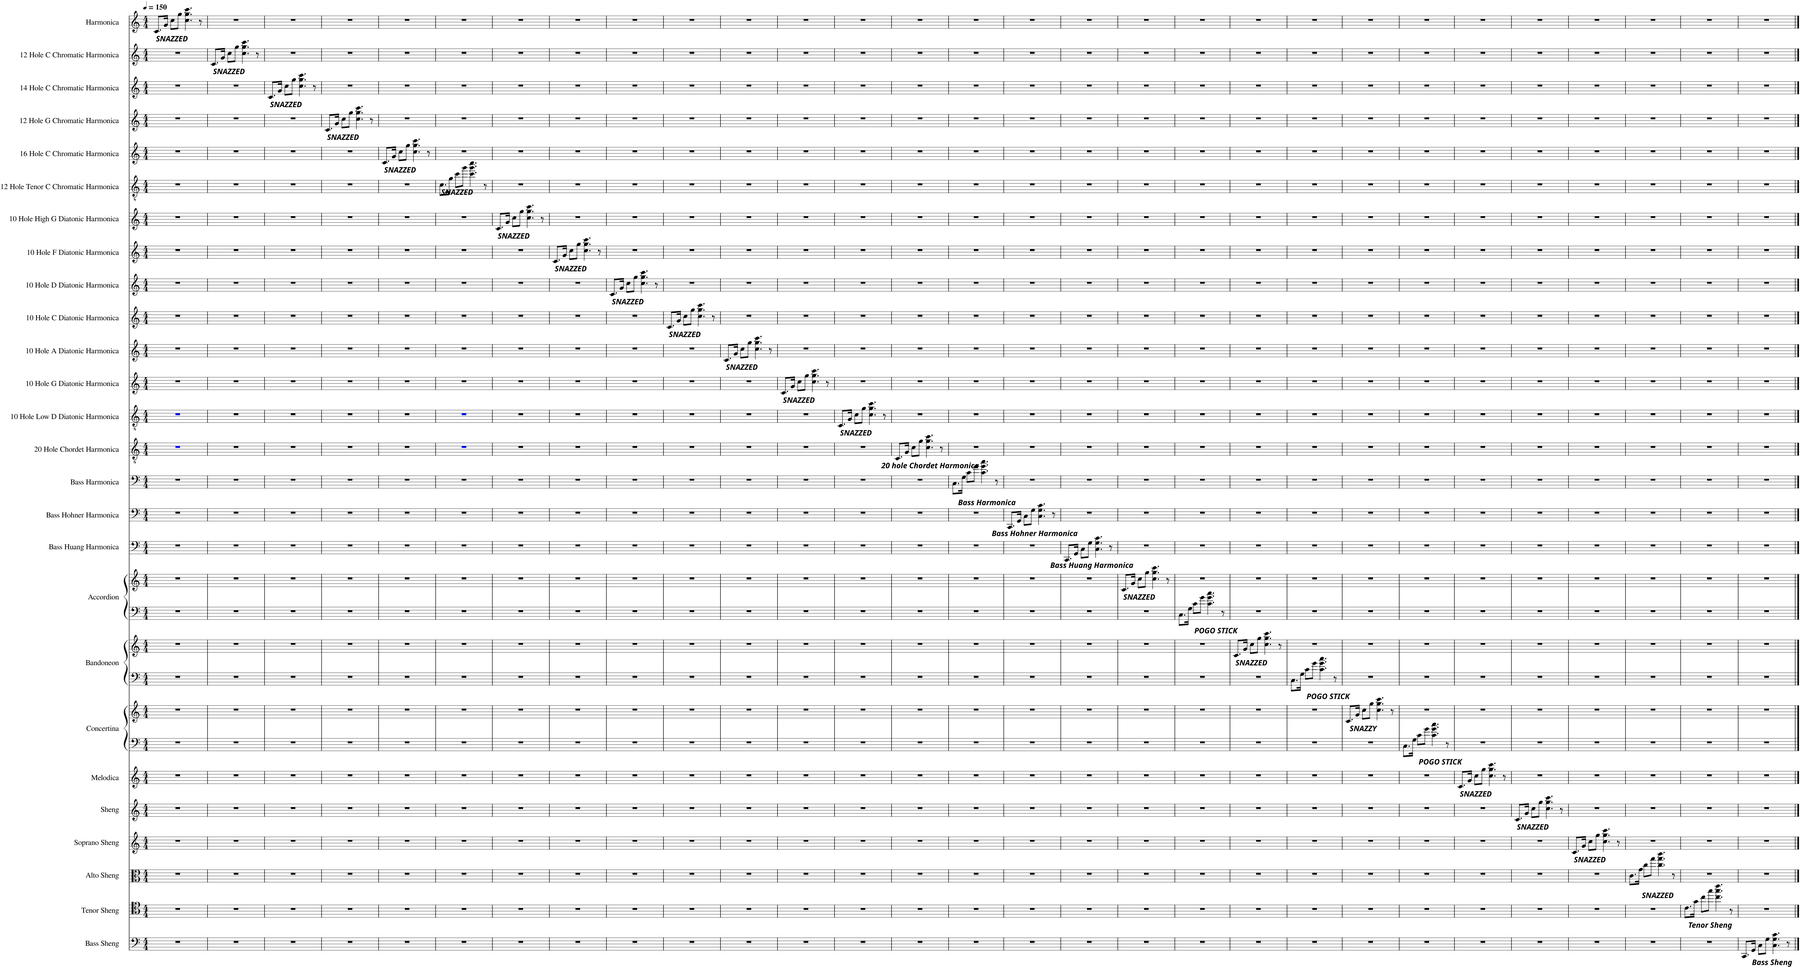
**kern	**kern	**kern	**kern	**kern	**kern	**kern	**kern	**kern	**kern	**kern	**kern	**kern	**kern	**kern	**kern	**kern	**kern	**kern	**kern	**kern	**kern	**kern	**kern	**kern	**kern	**kern	**kern	**kern
*part26	*part25	*part24	*part23	*part22	*part21	*part20	*part20	*part19	*part19	*part18	*part18	*part17	*part16	*part15	*part14	*part13	*part12	*part11	*part10	*part9	*part8	*part7	*part6	*part5	*part4	*part3	*part2	*part1
*staff29	*staff28	*staff27	*staff26	*staff25	*staff24	*staff23	*staff22	*staff21	*staff20	*staff19	*staff18	*staff17	*staff16	*staff15	*staff14	*staff13	*staff12	*staff11	*staff10	*staff9	*staff8	*staff7	*staff6	*staff5	*staff4	*staff3	*staff2	*staff1
*I"Bass Sheng	*I"Tenor Sheng	*I"Alto Sheng	*I"Soprano Sheng	*I"Sheng	*I"Melodica	*I"Concertina	*	*I"Bandoneon	*	*I"Accordion	*	*I"Bass Huang Harmonica	*I"Bass Hohner Harmonica	*I"Bass Harmonica	*I"20 Hole Chordet Harmonica	*I"10 Hole Low D Diatonic Harmonica	*I"10 Hole G Diatonic Harmonica	*I"10 Hole A Diatonic Harmonica	*I"10 Hole C Diatonic Harmonica	*I"10 Hole D Diatonic Harmonica	*I"10 Hole F Diatonic Harmonica	*I"10 Hole High G Diatonic Harmonica	*I"12 Hole Tenor C Chromatic Harmonica	*I"16 Hole C Chromatic Harmonica	*I"12 Hole G Chromatic Harmonica	*I"14 Hole C Chromatic Harmonica	*I"12 Hole C Chromatic Harmonica	*I"Harmonica
*I'B She.	*I'T She.	*I'A She.	*I'S She.	*I'She.	*I'Mel.	*I'Conc.	*	*I'Ban.	*	*I'Acc.	*	*I'Bs. Harm.	*I'Bs. Harm.	*I'Bs. Harm.	*I'Harm.	*I'Harm.	*I'Harm.	*I'Harm.	*I'Harm.	*I'Harm.	*I'Harm.	*I'Harm.	*I'Harm.	*I'Harm.	*I'Harm.	*I'Harm.	*I'Harm.	*I'Harm.
*clefF4	*clefC4	*clefC3	*clefG2	*clefG2	*clefG2	*clefF4	*clefG2	*clefF4	*clefG2	*clefF4	*clefG2	*clefF4	*clefF4	*clefF4	*clefGv2	*clefGv2	*clefG2	*clefG2	*clefG2	*clefG2	*clefG2	*clefG2	*clefGv2	*clefG2	*clefG2	*clefG2	*clefG2	*clefG2
*k[]	*k[]	*k[]	*k[]	*k[]	*k[]	*k[]	*k[]	*k[]	*k[]	*k[]	*k[]	*k[]	*k[]	*k[]	*k[]	*k[]	*k[]	*k[]	*k[]	*k[]	*k[]	*k[]	*k[]	*k[]	*k[]	*k[]	*k[]	*k[]
*M4/4	*M4/4	*M4/4	*M4/4	*M4/4	*M4/4	*M4/4	*M4/4	*M4/4	*M4/4	*M4/4	*M4/4	*M4/4	*M4/4	*M4/4	*M4/4	*M4/4	*M4/4	*M4/4	*M4/4	*M4/4	*M4/4	*M4/4	*M4/4	*M4/4	*M4/4	*M4/4	*M4/4	*M4/4
*MM150	*MM150	*MM150	*MM150	*MM150	*MM150	*MM150	*MM150	*MM150	*MM150	*MM150	*MM150	*MM150	*MM150	*MM150	*MM150	*MM150	*MM150	*MM150	*MM150	*MM150	*MM150	*MM150	*MM150	*MM150	*MM150	*MM150	*MM150	*MM150
=1	=1	=1	=1	=1	=1	=1	=1	=1	=1	=1	=1	=1	=1	=1	=1	=1	=1	=1	=1	=1	=1	=1	=1	=1	=1	=1	=1	=1
1r	1r	1r	1r	1r	1r	1r	1r	1r	1r	1r	1r	1r	1r	1r	1r	1r	1r	1r	1r	1r	1r	1r	1r	1r	1r	1r	1r	8.c/L
.	.	.	.	.	.	.	.	.	.	.	.	.	.	.	.	.	.	.	.	.	.	.	.	.	.	.	.	16g/Jk
.	.	.	.	.	.	.	.	.	.	.	.	.	.	.	.	.	.	.	.	.	.	.	.	.	.	.	.	8cc\L
.	.	.	.	.	.	.	.	.	.	.	.	.	.	.	.	.	.	.	.	.	.	.	.	.	.	.	.	8gg\J
.	.	.	.	.	.	.	.	.	.	.	.	.	.	.	.	.	.	.	.	.	.	.	.	.	.	.	.	4.cc\ 4.gg\ 4.ccc\
.	.	.	.	.	.	.	.	.	.	.	.	.	.	.	.	.	.	.	.	.	.	.	.	.	.	.	.	8r
=2	=2	=2	=2	=2	=2	=2	=2	=2	=2	=2	=2	=2	=2	=2	=2	=2	=2	=2	=2	=2	=2	=2	=2	=2	=2	=2	=2	=2
1r	1r	1r	1r	1r	1r	1r	1r	1r	1r	1r	1r	1r	1r	1r	1r	1r	1r	1r	1r	1r	1r	1r	1r	1r	1r	1r	8.c/L	1r
.	.	.	.	.	.	.	.	.	.	.	.	.	.	.	.	.	.	.	.	.	.	.	.	.	.	.	16g/Jk	.
.	.	.	.	.	.	.	.	.	.	.	.	.	.	.	.	.	.	.	.	.	.	.	.	.	.	.	8cc\L	.
.	.	.	.	.	.	.	.	.	.	.	.	.	.	.	.	.	.	.	.	.	.	.	.	.	.	.	8gg\J	.
.	.	.	.	.	.	.	.	.	.	.	.	.	.	.	.	.	.	.	.	.	.	.	.	.	.	.	4.cc\ 4.gg\ 4.ccc\	.
.	.	.	.	.	.	.	.	.	.	.	.	.	.	.	.	.	.	.	.	.	.	.	.	.	.	.	8r	.
=3	=3	=3	=3	=3	=3	=3	=3	=3	=3	=3	=3	=3	=3	=3	=3	=3	=3	=3	=3	=3	=3	=3	=3	=3	=3	=3	=3	=3
1r	1r	1r	1r	1r	1r	1r	1r	1r	1r	1r	1r	1r	1r	1r	1r	1r	1r	1r	1r	1r	1r	1r	1r	1r	1r	8.c/L	1r	1r
.	.	.	.	.	.	.	.	.	.	.	.	.	.	.	.	.	.	.	.	.	.	.	.	.	.	16g/Jk	.	.
.	.	.	.	.	.	.	.	.	.	.	.	.	.	.	.	.	.	.	.	.	.	.	.	.	.	8cc\L	.	.
.	.	.	.	.	.	.	.	.	.	.	.	.	.	.	.	.	.	.	.	.	.	.	.	.	.	8gg\J	.	.
.	.	.	.	.	.	.	.	.	.	.	.	.	.	.	.	.	.	.	.	.	.	.	.	.	.	4.cc\ 4.gg\ 4.ccc\	.	.
.	.	.	.	.	.	.	.	.	.	.	.	.	.	.	.	.	.	.	.	.	.	.	.	.	.	8r	.	.
=4	=4	=4	=4	=4	=4	=4	=4	=4	=4	=4	=4	=4	=4	=4	=4	=4	=4	=4	=4	=4	=4	=4	=4	=4	=4	=4	=4	=4
1r	1r	1r	1r	1r	1r	1r	1r	1r	1r	1r	1r	1r	1r	1r	1r	1r	1r	1r	1r	1r	1r	1r	1r	1r	8.c/L	1r	1r	1r
.	.	.	.	.	.	.	.	.	.	.	.	.	.	.	.	.	.	.	.	.	.	.	.	.	16g/Jk	.	.	.
.	.	.	.	.	.	.	.	.	.	.	.	.	.	.	.	.	.	.	.	.	.	.	.	.	8cc\L	.	.	.
.	.	.	.	.	.	.	.	.	.	.	.	.	.	.	.	.	.	.	.	.	.	.	.	.	8gg\J	.	.	.
.	.	.	.	.	.	.	.	.	.	.	.	.	.	.	.	.	.	.	.	.	.	.	.	.	4.cc\ 4.gg\ 4.ccc\	.	.	.
.	.	.	.	.	.	.	.	.	.	.	.	.	.	.	.	.	.	.	.	.	.	.	.	.	8r	.	.	.
=5	=5	=5	=5	=5	=5	=5	=5	=5	=5	=5	=5	=5	=5	=5	=5	=5	=5	=5	=5	=5	=5	=5	=5	=5	=5	=5	=5	=5
1r	1r	1r	1r	1r	1r	1r	1r	1r	1r	1r	1r	1r	1r	1r	1r	1r	1r	1r	1r	1r	1r	1r	1r	8.c/L	1r	1r	1r	1r
.	.	.	.	.	.	.	.	.	.	.	.	.	.	.	.	.	.	.	.	.	.	.	.	16g/Jk	.	.	.	.
.	.	.	.	.	.	.	.	.	.	.	.	.	.	.	.	.	.	.	.	.	.	.	.	8cc\L	.	.	.	.
.	.	.	.	.	.	.	.	.	.	.	.	.	.	.	.	.	.	.	.	.	.	.	.	8gg\J	.	.	.	.
.	.	.	.	.	.	.	.	.	.	.	.	.	.	.	.	.	.	.	.	.	.	.	.	4.cc\ 4.gg\ 4.ccc\	.	.	.	.
.	.	.	.	.	.	.	.	.	.	.	.	.	.	.	.	.	.	.	.	.	.	.	.	8r	.	.	.	.
=6	=6	=6	=6	=6	=6	=6	=6	=6	=6	=6	=6	=6	=6	=6	=6	=6	=6	=6	=6	=6	=6	=6	=6	=6	=6	=6	=6	=6
1r	1r	1r	1r	1r	1r	1r	1r	1r	1r	1r	1r	1r	1r	1r	1r	1r	1r	1r	1r	1r	1r	1r	8.c\L	1r	1r	1r	1r	1r
.	.	.	.	.	.	.	.	.	.	.	.	.	.	.	.	.	.	.	.	.	.	.	16g\Jk	.	.	.	.	.
.	.	.	.	.	.	.	.	.	.	.	.	.	.	.	.	.	.	.	.	.	.	.	8cc\L	.	.	.	.	.
.	.	.	.	.	.	.	.	.	.	.	.	.	.	.	.	.	.	.	.	.	.	.	8gg\J	.	.	.	.	.
.	.	.	.	.	.	.	.	.	.	.	.	.	.	.	.	.	.	.	.	.	.	.	4.cc\ 4.gg\ 4.ccc\	.	.	.	.	.
.	.	.	.	.	.	.	.	.	.	.	.	.	.	.	.	.	.	.	.	.	.	.	8r	.	.	.	.	.
=7	=7	=7	=7	=7	=7	=7	=7	=7	=7	=7	=7	=7	=7	=7	=7	=7	=7	=7	=7	=7	=7	=7	=7	=7	=7	=7	=7	=7
1r	1r	1r	1r	1r	1r	1r	1r	1r	1r	1r	1r	1r	1r	1r	1r	1r	1r	1r	1r	1r	1r	8.c/L	1r	1r	1r	1r	1r	1r
.	.	.	.	.	.	.	.	.	.	.	.	.	.	.	.	.	.	.	.	.	.	16g/Jk	.	.	.	.	.	.
.	.	.	.	.	.	.	.	.	.	.	.	.	.	.	.	.	.	.	.	.	.	8cc\L	.	.	.	.	.	.
.	.	.	.	.	.	.	.	.	.	.	.	.	.	.	.	.	.	.	.	.	.	8gg\J	.	.	.	.	.	.
.	.	.	.	.	.	.	.	.	.	.	.	.	.	.	.	.	.	.	.	.	.	4.cc\ 4.gg\ 4.ccc\	.	.	.	.	.	.
.	.	.	.	.	.	.	.	.	.	.	.	.	.	.	.	.	.	.	.	.	.	8r	.	.	.	.	.	.
=8	=8	=8	=8	=8	=8	=8	=8	=8	=8	=8	=8	=8	=8	=8	=8	=8	=8	=8	=8	=8	=8	=8	=8	=8	=8	=8	=8	=8
1r	1r	1r	1r	1r	1r	1r	1r	1r	1r	1r	1r	1r	1r	1r	1r	1r	1r	1r	1r	1r	8.c/L	1r	1r	1r	1r	1r	1r	1r
.	.	.	.	.	.	.	.	.	.	.	.	.	.	.	.	.	.	.	.	.	16g/Jk	.	.	.	.	.	.	.
.	.	.	.	.	.	.	.	.	.	.	.	.	.	.	.	.	.	.	.	.	8cc\L	.	.	.	.	.	.	.
.	.	.	.	.	.	.	.	.	.	.	.	.	.	.	.	.	.	.	.	.	8gg\J	.	.	.	.	.	.	.
.	.	.	.	.	.	.	.	.	.	.	.	.	.	.	.	.	.	.	.	.	4.cc\ 4.gg\ 4.ccc\	.	.	.	.	.	.	.
.	.	.	.	.	.	.	.	.	.	.	.	.	.	.	.	.	.	.	.	.	8r	.	.	.	.	.	.	.
=9	=9	=9	=9	=9	=9	=9	=9	=9	=9	=9	=9	=9	=9	=9	=9	=9	=9	=9	=9	=9	=9	=9	=9	=9	=9	=9	=9	=9
1r	1r	1r	1r	1r	1r	1r	1r	1r	1r	1r	1r	1r	1r	1r	1r	1r	1r	1r	1r	8.c/L	1r	1r	1r	1r	1r	1r	1r	1r
.	.	.	.	.	.	.	.	.	.	.	.	.	.	.	.	.	.	.	.	16g/Jk	.	.	.	.	.	.	.	.
.	.	.	.	.	.	.	.	.	.	.	.	.	.	.	.	.	.	.	.	8cc\L	.	.	.	.	.	.	.	.
.	.	.	.	.	.	.	.	.	.	.	.	.	.	.	.	.	.	.	.	8gg\J	.	.	.	.	.	.	.	.
.	.	.	.	.	.	.	.	.	.	.	.	.	.	.	.	.	.	.	.	4.cc\ 4.gg\ 4.ccc\	.	.	.	.	.	.	.	.
.	.	.	.	.	.	.	.	.	.	.	.	.	.	.	.	.	.	.	.	8r	.	.	.	.	.	.	.	.
=10	=10	=10	=10	=10	=10	=10	=10	=10	=10	=10	=10	=10	=10	=10	=10	=10	=10	=10	=10	=10	=10	=10	=10	=10	=10	=10	=10	=10
1r	1r	1r	1r	1r	1r	1r	1r	1r	1r	1r	1r	1r	1r	1r	1r	1r	1r	1r	8.c/L	1r	1r	1r	1r	1r	1r	1r	1r	1r
.	.	.	.	.	.	.	.	.	.	.	.	.	.	.	.	.	.	.	16g/Jk	.	.	.	.	.	.	.	.	.
.	.	.	.	.	.	.	.	.	.	.	.	.	.	.	.	.	.	.	8cc\L	.	.	.	.	.	.	.	.	.
.	.	.	.	.	.	.	.	.	.	.	.	.	.	.	.	.	.	.	8gg\J	.	.	.	.	.	.	.	.	.
.	.	.	.	.	.	.	.	.	.	.	.	.	.	.	.	.	.	.	4.cc\ 4.gg\ 4.ccc\	.	.	.	.	.	.	.	.	.
.	.	.	.	.	.	.	.	.	.	.	.	.	.	.	.	.	.	.	8r	.	.	.	.	.	.	.	.	.
=11	=11	=11	=11	=11	=11	=11	=11	=11	=11	=11	=11	=11	=11	=11	=11	=11	=11	=11	=11	=11	=11	=11	=11	=11	=11	=11	=11	=11
1r	1r	1r	1r	1r	1r	1r	1r	1r	1r	1r	1r	1r	1r	1r	1r	1r	1r	8.c/L	1r	1r	1r	1r	1r	1r	1r	1r	1r	1r
.	.	.	.	.	.	.	.	.	.	.	.	.	.	.	.	.	.	16g/Jk	.	.	.	.	.	.	.	.	.	.
.	.	.	.	.	.	.	.	.	.	.	.	.	.	.	.	.	.	8cc\L	.	.	.	.	.	.	.	.	.	.
.	.	.	.	.	.	.	.	.	.	.	.	.	.	.	.	.	.	8gg\J	.	.	.	.	.	.	.	.	.	.
.	.	.	.	.	.	.	.	.	.	.	.	.	.	.	.	.	.	4.cc\ 4.gg\ 4.ccc\	.	.	.	.	.	.	.	.	.	.
.	.	.	.	.	.	.	.	.	.	.	.	.	.	.	.	.	.	8r	.	.	.	.	.	.	.	.	.	.
=12	=12	=12	=12	=12	=12	=12	=12	=12	=12	=12	=12	=12	=12	=12	=12	=12	=12	=12	=12	=12	=12	=12	=12	=12	=12	=12	=12	=12
1r	1r	1r	1r	1r	1r	1r	1r	1r	1r	1r	1r	1r	1r	1r	1r	1r	8.c/L	1r	1r	1r	1r	1r	1r	1r	1r	1r	1r	1r
.	.	.	.	.	.	.	.	.	.	.	.	.	.	.	.	.	16g/Jk	.	.	.	.	.	.	.	.	.	.	.
.	.	.	.	.	.	.	.	.	.	.	.	.	.	.	.	.	8cc\L	.	.	.	.	.	.	.	.	.	.	.
.	.	.	.	.	.	.	.	.	.	.	.	.	.	.	.	.	8gg\J	.	.	.	.	.	.	.	.	.	.	.
.	.	.	.	.	.	.	.	.	.	.	.	.	.	.	.	.	4.cc\ 4.gg\ 4.ccc\	.	.	.	.	.	.	.	.	.	.	.
.	.	.	.	.	.	.	.	.	.	.	.	.	.	.	.	.	8r	.	.	.	.	.	.	.	.	.	.	.
=13	=13	=13	=13	=13	=13	=13	=13	=13	=13	=13	=13	=13	=13	=13	=13	=13	=13	=13	=13	=13	=13	=13	=13	=13	=13	=13	=13	=13
1r	1r	1r	1r	1r	1r	1r	1r	1r	1r	1r	1r	1r	1r	1r	1r	8.C/L	1r	1r	1r	1r	1r	1r	1r	1r	1r	1r	1r	1r
.	.	.	.	.	.	.	.	.	.	.	.	.	.	.	.	16G/Jk	.	.	.	.	.	.	.	.	.	.	.	.
.	.	.	.	.	.	.	.	.	.	.	.	.	.	.	.	8c\L	.	.	.	.	.	.	.	.	.	.	.	.
.	.	.	.	.	.	.	.	.	.	.	.	.	.	.	.	8g\J	.	.	.	.	.	.	.	.	.	.	.	.
.	.	.	.	.	.	.	.	.	.	.	.	.	.	.	.	4.c\ 4.g\ 4.cc\	.	.	.	.	.	.	.	.	.	.	.	.
.	.	.	.	.	.	.	.	.	.	.	.	.	.	.	.	8r	.	.	.	.	.	.	.	.	.	.	.	.
=14	=14	=14	=14	=14	=14	=14	=14	=14	=14	=14	=14	=14	=14	=14	=14	=14	=14	=14	=14	=14	=14	=14	=14	=14	=14	=14	=14	=14
1r	1r	1r	1r	1r	1r	1r	1r	1r	1r	1r	1r	1r	1r	1r	8.C/L	1r	1r	1r	1r	1r	1r	1r	1r	1r	1r	1r	1r	1r
.	.	.	.	.	.	.	.	.	.	.	.	.	.	.	16G/Jk	.	.	.	.	.	.	.	.	.	.	.	.	.
.	.	.	.	.	.	.	.	.	.	.	.	.	.	.	8c\L	.	.	.	.	.	.	.	.	.	.	.	.	.
.	.	.	.	.	.	.	.	.	.	.	.	.	.	.	8g\J	.	.	.	.	.	.	.	.	.	.	.	.	.
.	.	.	.	.	.	.	.	.	.	.	.	.	.	.	4.c\ 4.g\ 4.cc\	.	.	.	.	.	.	.	.	.	.	.	.	.
.	.	.	.	.	.	.	.	.	.	.	.	.	.	.	8r	.	.	.	.	.	.	.	.	.	.	.	.	.
=15	=15	=15	=15	=15	=15	=15	=15	=15	=15	=15	=15	=15	=15	=15	=15	=15	=15	=15	=15	=15	=15	=15	=15	=15	=15	=15	=15	=15
1r	1r	1r	1r	1r	1r	1r	1r	1r	1r	1r	1r	1r	1r	8.C<\L	1r	1r	1r	1r	1r	1r	1r	1r	1r	1r	1r	1r	1r	1r
.	.	.	.	.	.	.	.	.	.	.	.	.	.	16G\Jk	.	.	.	.	.	.	.	.	.	.	.	.	.	.
.	.	.	.	.	.	.	.	.	.	.	.	.	.	8c\L	.	.	.	.	.	.	.	.	.	.	.	.	.	.
.	.	.	.	.	.	.	.	.	.	.	.	.	.	8g\J	.	.	.	.	.	.	.	.	.	.	.	.	.	.
.	.	.	.	.	.	.	.	.	.	.	.	.	.	4.c\ 4.g\ 4.cc\	.	.	.	.	.	.	.	.	.	.	.	.	.	.
.	.	.	.	.	.	.	.	.	.	.	.	.	.	8r	.	.	.	.	.	.	.	.	.	.	.	.	.	.
=16	=16	=16	=16	=16	=16	=16	=16	=16	=16	=16	=16	=16	=16	=16	=16	=16	=16	=16	=16	=16	=16	=16	=16	=16	=16	=16	=16	=16
1r	1r	1r	1r	1r	1r	1r	1r	1r	1r	1r	1r	1r	8.CC/L	1r	1r	1r	1r	1r	1r	1r	1r	1r	1r	1r	1r	1r	1r	1r
.	.	.	.	.	.	.	.	.	.	.	.	.	16GG/Jk	.	.	.	.	.	.	.	.	.	.	.	.	.	.	.
.	.	.	.	.	.	.	.	.	.	.	.	.	8C\L	.	.	.	.	.	.	.	.	.	.	.	.	.	.	.
.	.	.	.	.	.	.	.	.	.	.	.	.	8G\J	.	.	.	.	.	.	.	.	.	.	.	.	.	.	.
.	.	.	.	.	.	.	.	.	.	.	.	.	4.C\ 4.G\ 4.c\	.	.	.	.	.	.	.	.	.	.	.	.	.	.	.
.	.	.	.	.	.	.	.	.	.	.	.	.	8r	.	.	.	.	.	.	.	.	.	.	.	.	.	.	.
=17	=17	=17	=17	=17	=17	=17	=17	=17	=17	=17	=17	=17	=17	=17	=17	=17	=17	=17	=17	=17	=17	=17	=17	=17	=17	=17	=17	=17
1r	1r	1r	1r	1r	1r	1r	1r	1r	1r	1r	1r	8.CC/L	1r	1r	1r	1r	1r	1r	1r	1r	1r	1r	1r	1r	1r	1r	1r	1r
.	.	.	.	.	.	.	.	.	.	.	.	16GG/Jk	.	.	.	.	.	.	.	.	.	.	.	.	.	.	.	.
.	.	.	.	.	.	.	.	.	.	.	.	8C\L	.	.	.	.	.	.	.	.	.	.	.	.	.	.	.	.
.	.	.	.	.	.	.	.	.	.	.	.	8G\J	.	.	.	.	.	.	.	.	.	.	.	.	.	.	.	.
.	.	.	.	.	.	.	.	.	.	.	.	4.C\ 4.G\ 4.c\	.	.	.	.	.	.	.	.	.	.	.	.	.	.	.	.
.	.	.	.	.	.	.	.	.	.	.	.	8r	.	.	.	.	.	.	.	.	.	.	.	.	.	.	.	.
=18	=18	=18	=18	=18	=18	=18	=18	=18	=18	=18	=18	=18	=18	=18	=18	=18	=18	=18	=18	=18	=18	=18	=18	=18	=18	=18	=18	=18
1r	1r	1r	1r	1r	1r	1r	1r	1r	1r	1r	8.c/L	1r	1r	1r	1r	1r	1r	1r	1r	1r	1r	1r	1r	1r	1r	1r	1r	1r
.	.	.	.	.	.	.	.	.	.	.	16g/Jk	.	.	.	.	.	.	.	.	.	.	.	.	.	.	.	.	.
.	.	.	.	.	.	.	.	.	.	.	8cc\L	.	.	.	.	.	.	.	.	.	.	.	.	.	.	.	.	.
.	.	.	.	.	.	.	.	.	.	.	8gg\J	.	.	.	.	.	.	.	.	.	.	.	.	.	.	.	.	.
.	.	.	.	.	.	.	.	.	.	.	4.cc\ 4.gg\ 4.ccc\	.	.	.	.	.	.	.	.	.	.	.	.	.	.	.	.	.
.	.	.	.	.	.	.	.	.	.	.	8r	.	.	.	.	.	.	.	.	.	.	.	.	.	.	.	.	.
=19	=19	=19	=19	=19	=19	=19	=19	=19	=19	=19	=19	=19	=19	=19	=19	=19	=19	=19	=19	=19	=19	=19	=19	=19	=19	=19	=19	=19
1r	1r	1r	1r	1r	1r	1r	1r	1r	1r	8.C<\L	1r	1r	1r	1r	1r	1r	1r	1r	1r	1r	1r	1r	1r	1r	1r	1r	1r	1r
.	.	.	.	.	.	.	.	.	.	16G\Jk	.	.	.	.	.	.	.	.	.	.	.	.	.	.	.	.	.	.
.	.	.	.	.	.	.	.	.	.	8c\L	.	.	.	.	.	.	.	.	.	.	.	.	.	.	.	.	.	.
.	.	.	.	.	.	.	.	.	.	8g\J	.	.	.	.	.	.	.	.	.	.	.	.	.	.	.	.	.	.
.	.	.	.	.	.	.	.	.	.	4.c\ 4.g\ 4.cc\	.	.	.	.	.	.	.	.	.	.	.	.	.	.	.	.	.	.
.	.	.	.	.	.	.	.	.	.	8r	.	.	.	.	.	.	.	.	.	.	.	.	.	.	.	.	.	.
=20	=20	=20	=20	=20	=20	=20	=20	=20	=20	=20	=20	=20	=20	=20	=20	=20	=20	=20	=20	=20	=20	=20	=20	=20	=20	=20	=20	=20
1r	1r	1r	1r	1r	1r	1r	1r	1r	8.c/L	1r	1r	1r	1r	1r	1r	1r	1r	1r	1r	1r	1r	1r	1r	1r	1r	1r	1r	1r
.	.	.	.	.	.	.	.	.	16g/Jk	.	.	.	.	.	.	.	.	.	.	.	.	.	.	.	.	.	.	.
.	.	.	.	.	.	.	.	.	8cc\L	.	.	.	.	.	.	.	.	.	.	.	.	.	.	.	.	.	.	.
.	.	.	.	.	.	.	.	.	8gg\J	.	.	.	.	.	.	.	.	.	.	.	.	.	.	.	.	.	.	.
.	.	.	.	.	.	.	.	.	4.cc\ 4.gg\ 4.ccc\	.	.	.	.	.	.	.	.	.	.	.	.	.	.	.	.	.	.	.
.	.	.	.	.	.	.	.	.	8r	.	.	.	.	.	.	.	.	.	.	.	.	.	.	.	.	.	.	.
=21	=21	=21	=21	=21	=21	=21	=21	=21	=21	=21	=21	=21	=21	=21	=21	=21	=21	=21	=21	=21	=21	=21	=21	=21	=21	=21	=21	=21
1r	1r	1r	1r	1r	1r	1r	1r	8.C<\L	1r	1r	1r	1r	1r	1r	1r	1r	1r	1r	1r	1r	1r	1r	1r	1r	1r	1r	1r	1r
.	.	.	.	.	.	.	.	16G\Jk	.	.	.	.	.	.	.	.	.	.	.	.	.	.	.	.	.	.	.	.
.	.	.	.	.	.	.	.	8c\L	.	.	.	.	.	.	.	.	.	.	.	.	.	.	.	.	.	.	.	.
.	.	.	.	.	.	.	.	8g\J	.	.	.	.	.	.	.	.	.	.	.	.	.	.	.	.	.	.	.	.
.	.	.	.	.	.	.	.	4.c\ 4.g\ 4.cc\	.	.	.	.	.	.	.	.	.	.	.	.	.	.	.	.	.	.	.	.
.	.	.	.	.	.	.	.	8r	.	.	.	.	.	.	.	.	.	.	.	.	.	.	.	.	.	.	.	.
=22	=22	=22	=22	=22	=22	=22	=22	=22	=22	=22	=22	=22	=22	=22	=22	=22	=22	=22	=22	=22	=22	=22	=22	=22	=22	=22	=22	=22
1r	1r	1r	1r	1r	1r	1r	8.c/L	1r	1r	1r	1r	1r	1r	1r	1r	1r	1r	1r	1r	1r	1r	1r	1r	1r	1r	1r	1r	1r
.	.	.	.	.	.	.	16g/Jk	.	.	.	.	.	.	.	.	.	.	.	.	.	.	.	.	.	.	.	.	.
.	.	.	.	.	.	.	8cc\L	.	.	.	.	.	.	.	.	.	.	.	.	.	.	.	.	.	.	.	.	.
.	.	.	.	.	.	.	8gg\J	.	.	.	.	.	.	.	.	.	.	.	.	.	.	.	.	.	.	.	.	.
.	.	.	.	.	.	.	4.cc\ 4.gg\ 4.ccc\	.	.	.	.	.	.	.	.	.	.	.	.	.	.	.	.	.	.	.	.	.
.	.	.	.	.	.	.	8r	.	.	.	.	.	.	.	.	.	.	.	.	.	.	.	.	.	.	.	.	.
=23	=23	=23	=23	=23	=23	=23	=23	=23	=23	=23	=23	=23	=23	=23	=23	=23	=23	=23	=23	=23	=23	=23	=23	=23	=23	=23	=23	=23
1r	1r	1r	1r	1r	1r	8.C<\L	1r	1r	1r	1r	1r	1r	1r	1r	1r	1r	1r	1r	1r	1r	1r	1r	1r	1r	1r	1r	1r	1r
.	.	.	.	.	.	16G\Jk	.	.	.	.	.	.	.	.	.	.	.	.	.	.	.	.	.	.	.	.	.	.
.	.	.	.	.	.	8c\L	.	.	.	.	.	.	.	.	.	.	.	.	.	.	.	.	.	.	.	.	.	.
.	.	.	.	.	.	8g\J	.	.	.	.	.	.	.	.	.	.	.	.	.	.	.	.	.	.	.	.	.	.
.	.	.	.	.	.	4.c\ 4.g\ 4.cc\	.	.	.	.	.	.	.	.	.	.	.	.	.	.	.	.	.	.	.	.	.	.
.	.	.	.	.	.	8r	.	.	.	.	.	.	.	.	.	.	.	.	.	.	.	.	.	.	.	.	.	.
=24	=24	=24	=24	=24	=24	=24	=24	=24	=24	=24	=24	=24	=24	=24	=24	=24	=24	=24	=24	=24	=24	=24	=24	=24	=24	=24	=24	=24
1r	1r	1r	1r	1r	8.c/L	1r	1r	1r	1r	1r	1r	1r	1r	1r	1r	1r	1r	1r	1r	1r	1r	1r	1r	1r	1r	1r	1r	1r
.	.	.	.	.	16g/Jk	.	.	.	.	.	.	.	.	.	.	.	.	.	.	.	.	.	.	.	.	.	.	.
.	.	.	.	.	8cc\L	.	.	.	.	.	.	.	.	.	.	.	.	.	.	.	.	.	.	.	.	.	.	.
.	.	.	.	.	8gg\J	.	.	.	.	.	.	.	.	.	.	.	.	.	.	.	.	.	.	.	.	.	.	.
.	.	.	.	.	4.cc\ 4.gg\ 4.ccc\	.	.	.	.	.	.	.	.	.	.	.	.	.	.	.	.	.	.	.	.	.	.	.
.	.	.	.	.	8r	.	.	.	.	.	.	.	.	.	.	.	.	.	.	.	.	.	.	.	.	.	.	.
=25	=25	=25	=25	=25	=25	=25	=25	=25	=25	=25	=25	=25	=25	=25	=25	=25	=25	=25	=25	=25	=25	=25	=25	=25	=25	=25	=25	=25
1r	1r	1r	1r	8.c/L	1r	1r	1r	1r	1r	1r	1r	1r	1r	1r	1r	1r	1r	1r	1r	1r	1r	1r	1r	1r	1r	1r	1r	1r
.	.	.	.	16g/Jk	.	.	.	.	.	.	.	.	.	.	.	.	.	.	.	.	.	.	.	.	.	.	.	.
.	.	.	.	8cc\L	.	.	.	.	.	.	.	.	.	.	.	.	.	.	.	.	.	.	.	.	.	.	.	.
.	.	.	.	8gg\J	.	.	.	.	.	.	.	.	.	.	.	.	.	.	.	.	.	.	.	.	.	.	.	.
.	.	.	.	4.cc\ 4.gg\ 4.ccc\	.	.	.	.	.	.	.	.	.	.	.	.	.	.	.	.	.	.	.	.	.	.	.	.
.	.	.	.	8r	.	.	.	.	.	.	.	.	.	.	.	.	.	.	.	.	.	.	.	.	.	.	.	.
=26	=26	=26	=26	=26	=26	=26	=26	=26	=26	=26	=26	=26	=26	=26	=26	=26	=26	=26	=26	=26	=26	=26	=26	=26	=26	=26	=26	=26
1r	1r	1r	8.c/L	1r	1r	1r	1r	1r	1r	1r	1r	1r	1r	1r	1r	1r	1r	1r	1r	1r	1r	1r	1r	1r	1r	1r	1r	1r
.	.	.	16g/Jk	.	.	.	.	.	.	.	.	.	.	.	.	.	.	.	.	.	.	.	.	.	.	.	.	.
.	.	.	8cc\L	.	.	.	.	.	.	.	.	.	.	.	.	.	.	.	.	.	.	.	.	.	.	.	.	.
.	.	.	8gg\J	.	.	.	.	.	.	.	.	.	.	.	.	.	.	.	.	.	.	.	.	.	.	.	.	.
.	.	.	4.cc\ 4.gg\ 4.ccc\	.	.	.	.	.	.	.	.	.	.	.	.	.	.	.	.	.	.	.	.	.	.	.	.	.
.	.	.	8r	.	.	.	.	.	.	.	.	.	.	.	.	.	.	.	.	.	.	.	.	.	.	.	.	.
=27	=27	=27	=27	=27	=27	=27	=27	=27	=27	=27	=27	=27	=27	=27	=27	=27	=27	=27	=27	=27	=27	=27	=27	=27	=27	=27	=27	=27
1r	1r	8.c<\L	1r	1r	1r	1r	1r	1r	1r	1r	1r	1r	1r	1r	1r	1r	1r	1r	1r	1r	1r	1r	1r	1r	1r	1r	1r	1r
.	.	16g\Jk	.	.	.	.	.	.	.	.	.	.	.	.	.	.	.	.	.	.	.	.	.	.	.	.	.	.
.	.	8cc\L	.	.	.	.	.	.	.	.	.	.	.	.	.	.	.	.	.	.	.	.	.	.	.	.	.	.
.	.	8gg\J	.	.	.	.	.	.	.	.	.	.	.	.	.	.	.	.	.	.	.	.	.	.	.	.	.	.
.	.	4.cc\ 4.gg\ 4.ccc\	.	.	.	.	.	.	.	.	.	.	.	.	.	.	.	.	.	.	.	.	.	.	.	.	.	.
.	.	8r	.	.	.	.	.	.	.	.	.	.	.	.	.	.	.	.	.	.	.	.	.	.	.	.	.	.
=28	=28	=28	=28	=28	=28	=28	=28	=28	=28	=28	=28	=28	=28	=28	=28	=28	=28	=28	=28	=28	=28	=28	=28	=28	=28	=28	=28	=28
1r	8.c<\L	1r	1r	1r	1r	1r	1r	1r	1r	1r	1r	1r	1r	1r	1r	1r	1r	1r	1r	1r	1r	1r	1r	1r	1r	1r	1r	1r
.	16g\Jk	.	.	.	.	.	.	.	.	.	.	.	.	.	.	.	.	.	.	.	.	.	.	.	.	.	.	.
.	8cc\L	.	.	.	.	.	.	.	.	.	.	.	.	.	.	.	.	.	.	.	.	.	.	.	.	.	.	.
.	8gg\J	.	.	.	.	.	.	.	.	.	.	.	.	.	.	.	.	.	.	.	.	.	.	.	.	.	.	.
.	4.cc\ 4.gg\ 4.ccc\	.	.	.	.	.	.	.	.	.	.	.	.	.	.	.	.	.	.	.	.	.	.	.	.	.	.	.
.	8r	.	.	.	.	.	.	.	.	.	.	.	.	.	.	.	.	.	.	.	.	.	.	.	.	.	.	.
=29	=29	=29	=29	=29	=29	=29	=29	=29	=29	=29	=29	=29	=29	=29	=29	=29	=29	=29	=29	=29	=29	=29	=29	=29	=29	=29	=29	=29
8.CC/L	1r	1r	1r	1r	1r	1r	1r	1r	1r	1r	1r	1r	1r	1r	1r	1r	1r	1r	1r	1r	1r	1r	1r	1r	1r	1r	1r	1r
16GG/Jk	.	.	.	.	.	.	.	.	.	.	.	.	.	.	.	.	.	.	.	.	.	.	.	.	.	.	.	.
8C\L	.	.	.	.	.	.	.	.	.	.	.	.	.	.	.	.	.	.	.	.	.	.	.	.	.	.	.	.
8G\J	.	.	.	.	.	.	.	.	.	.	.	.	.	.	.	.	.	.	.	.	.	.	.	.	.	.	.	.
4.C\ 4.G\ 4.c\	.	.	.	.	.	.	.	.	.	.	.	.	.	.	.	.	.	.	.	.	.	.	.	.	.	.	.	.
8r	.	.	.	.	.	.	.	.	.	.	.	.	.	.	.	.	.	.	.	.	.	.	.	.	.	.	.	.
==	==	==	==	==	==	==	==	==	==	==	==	==	==	==	==	==	==	==	==	==	==	==	==	==	==	==	==	==
*-	*-	*-	*-	*-	*-	*-	*-	*-	*-	*-	*-	*-	*-	*-	*-	*-	*-	*-	*-	*-	*-	*-	*-	*-	*-	*-	*-	*-
